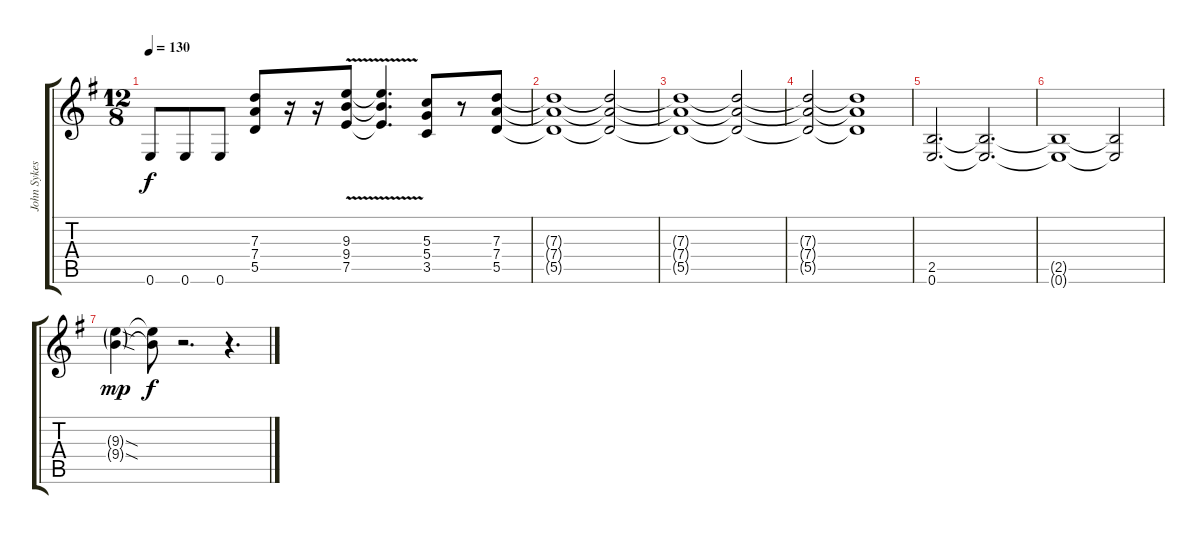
\track ("John Sykes" "John Sykes") {instrument distortionguitar}
\staff {score tabs}
\tuning (E4 B3 G3 D3 A2 E2) {hide}
\ts (12 8)
\tempo 130
\clef g2
\ks g
0.6.8{dy f} 0.6.8 0.6.8 (7.3 7.4 5.5).8 r.16 r.16 (9.3{v} 9.4{v} 7.5).8 (9.3{t} 9.4{t} 7.5{t}).4{d} (5.3 5.4 3.5).8 r.8 (7.3 7.4 5.5).8 |
(7.3{t} 7.4{t} 5.5{t}).1 (7.3{t} 7.4{t} 5.5{t}).2 |
(7.3{t} 7.4{t} 5.5{t}).1 (7.3{t} 7.4{t} 5.5{t}).2 |
(7.3{t} 7.4{t} 5.5{t}).2 (7.3{t} 7.4{t} 5.5{t}).1 |
(2.5 0.6).2{d} (2.5{t} 0.6{t}).2{d} |
(2.5{t} 0.6{t}).1 (2.5{t} 0.6{t}).2 |
(9.3{sod g} 9.4{sod g}).4{dy mp} (9.3{t} 9.4{t}).8{dy f} r.2{d} r.4{d}
